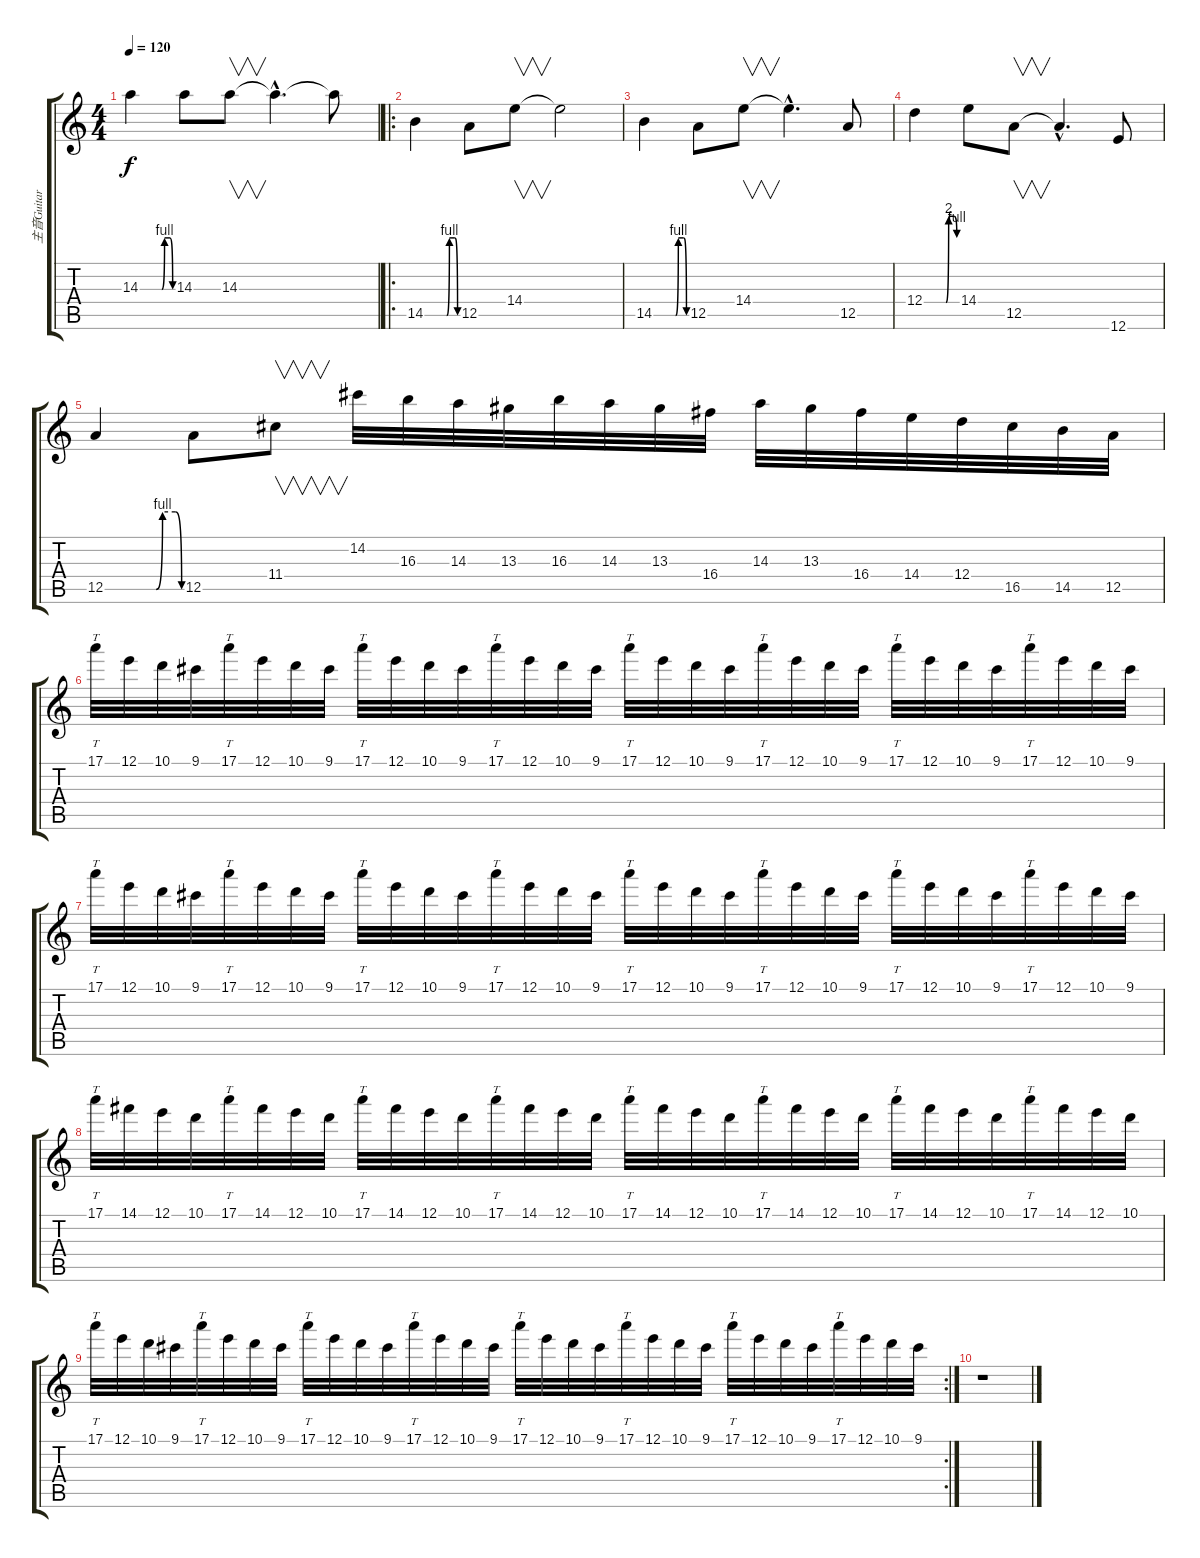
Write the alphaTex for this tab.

\track ("主音Guitar" "主音Guitar") {instrument overdrivenguitar}
\staff {score tabs}
\tuning (E4 B3 G3 D3 A2 E2) {hide}
\ts (4 4)
\tempo 120
\clef g2
\ks c
14.3{be (custom 0 0 40 0 45 4 55 4 60 0)}.4{dy f} 14.3.8 14.3.8{v} 14.3{hac t}.4{d} 14.3{t}.8 |
\ro
14.5{be (custom 0 0 40 0 45 4 55 4 60 0)}.4 12.5.8 14.4.8{v} 14.4{t}.2 |
14.5{be (custom 0 0 40 0 45 4 55 4 60 0)}.4 12.5.8 14.4.8{v} 14.4{hac t}.4{d} 12.5.8 |
12.4{be (custom 0 0 40 0 45 8 55 8 60 4)}.4 14.4.8 12.5.8{v} 12.5{hac t}.4{d} 12.6.8 |
12.5{be (custom 0 0 40 0 45 4 55 4 60 0)}.4 12.5.8 11.4.8{v} 14.2.32 16.3.32 14.3.32 13.3.32 16.3.32 14.3.32 13.3.32 16.4.32 14.3.32 13.3.32 16.4.32 14.4.32 12.4.32 16.5.32 14.5.32 12.5.32 |
17.1.32{tt} 12.1.32 10.1.32 9.1.32 17.1.32{tt} 12.1.32 10.1.32 9.1.32 17.1.32{tt} 12.1.32 10.1.32 9.1.32 17.1.32{tt} 12.1.32 10.1.32 9.1.32 17.1.32{tt} 12.1.32 10.1.32 9.1.32 17.1.32{tt} 12.1.32 10.1.32 9.1.32 17.1.32{tt} 12.1.32 10.1.32 9.1.32 17.1.32{tt} 12.1.32 10.1.32 9.1.32 |
17.1.32{tt} 12.1.32 10.1.32 9.1.32 17.1.32{tt} 12.1.32 10.1.32 9.1.32 17.1.32{tt} 12.1.32 10.1.32 9.1.32 17.1.32{tt} 12.1.32 10.1.32 9.1.32 17.1.32{tt} 12.1.32 10.1.32 9.1.32 17.1.32{tt} 12.1.32 10.1.32 9.1.32 17.1.32{tt} 12.1.32 10.1.32 9.1.32 17.1.32{tt} 12.1.32 10.1.32 9.1.32 |
17.1.32{tt} 14.1.32 12.1.32 10.1.32 17.1.32{tt} 14.1.32 12.1.32 10.1.32 17.1.32{tt} 14.1.32 12.1.32 10.1.32 17.1.32{tt} 14.1.32 12.1.32 10.1.32 17.1.32{tt} 14.1.32 12.1.32 10.1.32 17.1.32{tt} 14.1.32 12.1.32 10.1.32 17.1.32{tt} 14.1.32 12.1.32 10.1.32 17.1.32{tt} 14.1.32 12.1.32 10.1.32 |
\rc 2
17.1.32{tt} 12.1.32 10.1.32 9.1.32 17.1.32{tt} 12.1.32 10.1.32 9.1.32 17.1.32{tt} 12.1.32 10.1.32 9.1.32 17.1.32{tt} 12.1.32 10.1.32 9.1.32 17.1.32{tt} 12.1.32 10.1.32 9.1.32 17.1.32{tt} 12.1.32 10.1.32 9.1.32 17.1.32{tt} 12.1.32 10.1.32 9.1.32 17.1.32{tt} 12.1.32 10.1.32 9.1.32 |
r.1
